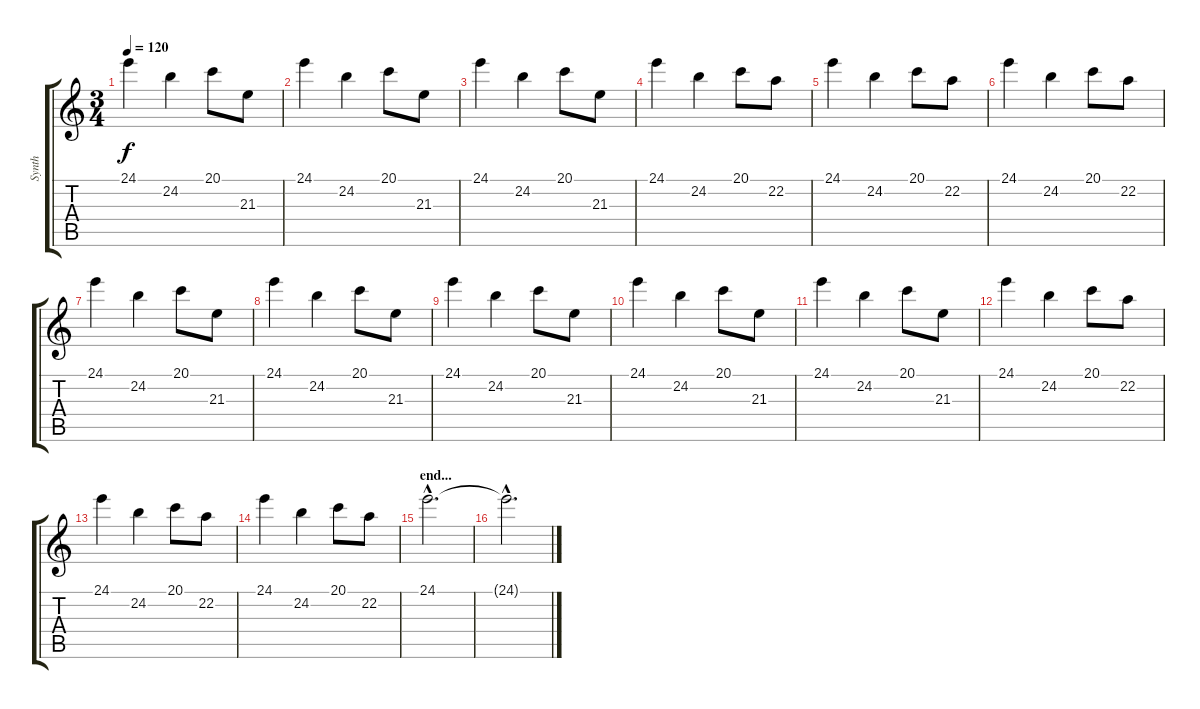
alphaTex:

\track ("Synth" "Synth") {instrument vibraphone}
\staff {score tabs}
\tuning (E4 B3 G3 D3 A2 E2) {hide}
\ts (3 4)
\tempo 120
\clef g2
\ks c
24.1.4{dy f} 24.2.4 20.1.8 21.3.8 |
24.1.4 24.2.4 20.1.8 21.3.8 |
24.1.4 24.2.4 20.1.8 21.3.8 |
24.1.4 24.2.4 20.1.8 22.2.8 |
24.1.4 24.2.4 20.1.8 22.2.8 |
24.1.4 24.2.4 20.1.8 22.2.8 |
24.1.4 24.2.4 20.1.8 21.3.8 |
24.1.4 24.2.4 20.1.8 21.3.8 |
24.1.4 24.2.4 20.1.8 21.3.8 |
24.1.4 24.2.4 20.1.8 21.3.8 |
24.1.4 24.2.4 20.1.8 21.3.8 |
24.1.4 24.2.4 20.1.8 22.2.8 |
24.1.4 24.2.4 20.1.8 22.2.8 |
24.1.4 24.2.4 20.1.8 22.2.8 |
\section ("" "end...")
24.1{hac}.2{d} |
24.1{hac t}.2{d}
